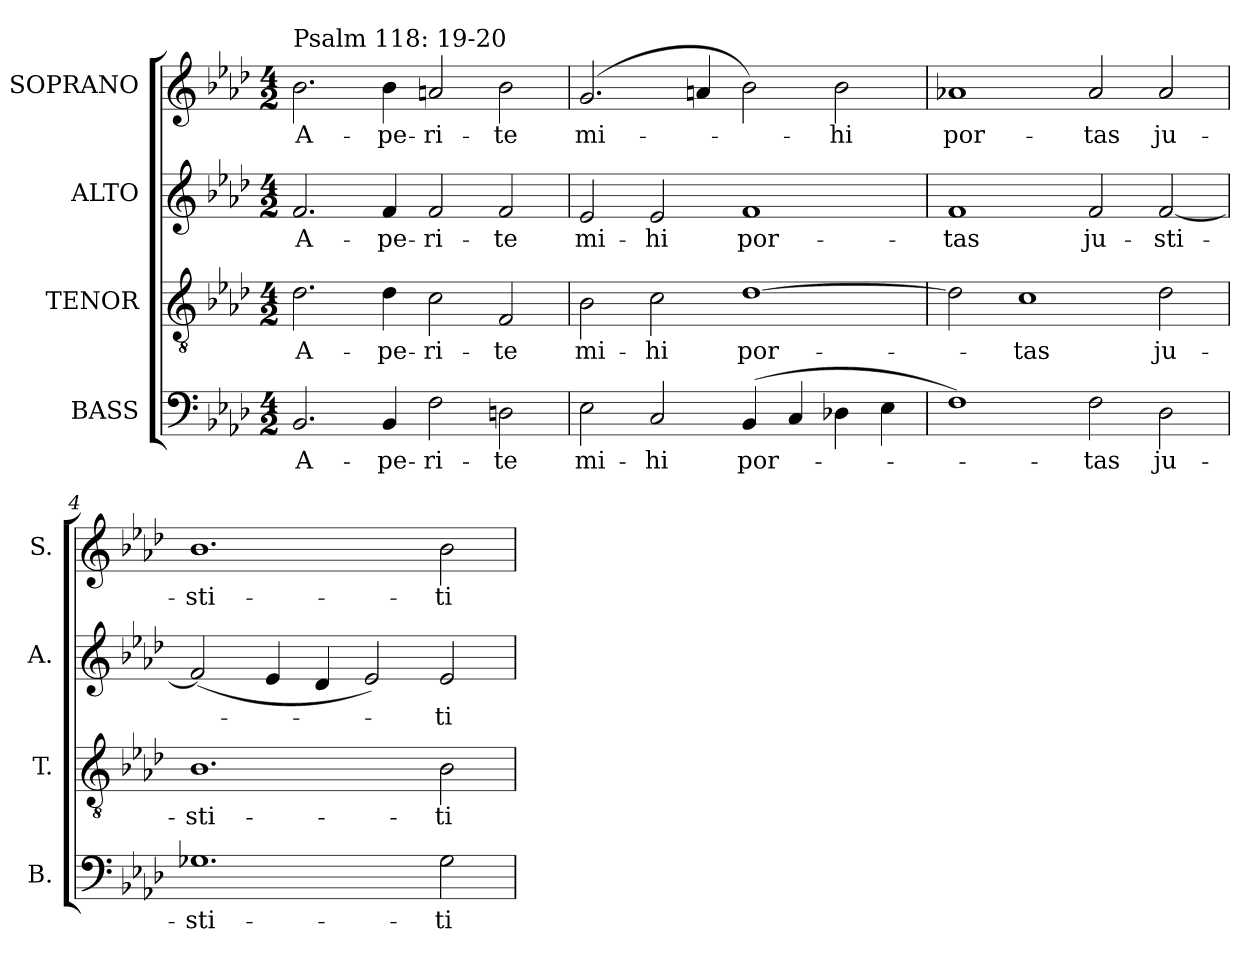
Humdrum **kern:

**kern	**text	**kern	**text	**kern	**text	**kern	**text
*part4	*part4	*part3	*part3	*part2	*part2	*part1	*part1
*staff4	*staff4	*staff3	*staff3	*staff2	*staff2	*staff1	*staff1
*I"BASS	*	*I"TENOR	*	*I"ALTO	*	*I"SOPRANO	*
*I'B.	*	*I'T.	*	*I'A.	*	*I'S.	*
!!LO:PB:g=z
*clefF4	*	*clefGv2	*	*clefG2	*	*clefG2	*
*	*	*ITrd7c12	*	*	*	*	*
*k[b-e-a-d-]	*	*k[b-e-a-d-]	*	*k[b-e-a-d-]	*	*k[b-e-a-d-]	*
*A-:	*	*A-:	*	*A-:	*	*A-:	*
*M4/2	*	*M4/2	*	*M4/2	*	*M4/2	*
*MM144	*	*MM144	*	*MM144	*	*MM144	*
=1	=1	=1	=1	=1	=1	=1	=1
!	!LO:LY:b:color=#000000	!	!	!	!	!	!
!	!	!	!LO:LY:b:color=#000000	!	!	!	!
!	!	!	!	!	!LO:LY:b:color=#000000	!	!
!	!	!	!	!	!	!LO:TX:a:t=Psalm 118&colon; 19-20	!
!	!	!	!	!	!	!	!LO:LY:b:color=#000000
2.BB-i/	A-	2.D-i\	A-	2.fi/	A-	2.b-i\	A-
!	!LO:LY:b:color=#000000	!	!	!	!	!	!
!	!	!	!LO:LY:b:color=#000000	!	!	!	!
!	!	!	!	!	!LO:LY:b:color=#000000	!	!
!	!	!	!	!	!	!	!LO:LY:b:color=#000000
4BB-i/	-pe-	4D-i\	-pe-	4fi/	-pe-	4b-i\	-pe-
!	!LO:LY:b:color=#000000	!	!	!	!	!	!
!	!	!	!LO:LY:b:color=#000000	!	!	!	!
!	!	!	!	!	!LO:LY:b:color=#000000	!	!
!	!	!	!	!	!	!	!LO:LY:b:color=#000000
2Fi\	-ri-	2Ci\	-ri-	2fi/	-ri-	2ani/	-ri-
!	!LO:LY:b:color=#000000	!	!	!	!	!	!
!	!	!	!LO:LY:b:color=#000000	!	!	!	!
!	!	!	!	!	!LO:LY:b:color=#000000	!	!
!	!	!	!	!	!	!	!LO:LY:b:color=#000000
2Dni\	-te	2FFi/	-te	2fi/	-te	2b-i\	-te
=2	=2	=2	=2	=2	=2	=2	=2
!	!LO:LY:b:color=#000000	!	!	!	!	!	!
!	!	!	!LO:LY:b:color=#000000	!	!	!	!
!	!	!	!	!	!LO:LY:b:color=#000000	!	!
!	!	!	!	!	!	!	!LO:LY:b:color=#000000
2E-i\	mi-	2BB-i\	mi-	2e-i/	mi-	(2.gi/	mi-
!	!LO:LY:b:color=#000000	!	!	!	!	!	!
!	!	!	!LO:LY:b:color=#000000	!	!	!	!
!	!	!	!	!	!LO:LY:b:color=#000000	!	!
2Ci/	-hi	2Ci\	-hi	2e-i/	-hi	.	.
.	.	.	.	.	.	4ani/	.
!	!LO:LY:b:color=#000000	!	!	!	!	!	!
!	!	!	!LO:LY:b:color=#000000	!	!	!	!
!	!	!	!	!	!LO:LY:b:color=#000000	!	!
(4BB-i/	por-	[1D-i	por-	1fi	por-	2b-i\)	.
4Ci/	.	.	.	.	.	.	.
!	!	!	!	!	!	!	!LO:LY:b:color=#000000
4D-Xi\	.	.	.	.	.	2b-i\	-hi
4E-i\	.	.	.	.	.	.	.
=3	=3	=3	=3	=3	=3	=3	=3
!	!	!	!	!	!LO:LY:b:color=#000000	!	!
!	!	!	!	!	!	!	!LO:LY:b:color=#000000
1Fi)	.	2D-i\]	.	1fi	-tas	1a-Xi	por-
!	!	!	!LO:LY:b:color=#000000	!	!	!	!
.	.	1Ci	-tas	.	.	.	.
!	!LO:LY:b:color=#000000	!	!	!	!	!	!
!	!	!	!	!	!LO:LY:b:color=#000000	!	!
!	!	!	!	!	!	!	!LO:LY:b:color=#000000
2Fi\	-tas	.	.	2fi/	ju-	2a-i/	-tas
!	!LO:LY:b:color=#000000	!	!	!	!	!	!
!	!	!	!LO:LY:b:color=#000000	!	!	!	!
!	!	!	!	!	!LO:LY:b:color=#000000	!	!
!	!	!	!	!	!	!	!LO:LY:b:color=#000000
2D-i\	ju-	2D-i\	ju-	[2fi/	-sti-	2a-i/	ju-
=4	=4	=4	=4	=4	=4	=4	=4
!	!LO:LY:b:color=#000000	!	!	!	!	!	!
!	!	!	!LO:LY:b:color=#000000	!	!	!	!
!	!	!	!	!	!	!	!LO:LY:b:color=#000000
1.G-Xi	-sti-	1.BB-i	-sti-	(2fi/]	.	1.b-i	-sti-
.	.	.	.	4e-i/	.	.	.
.	.	.	.	4d-i/	.	.	.
.	.	.	.	2e-i/)	.	.	.
!	!LO:LY:b:color=#000000	!	!	!	!	!	!
!	!	!	!LO:LY:b:color=#000000	!	!	!	!
!	!	!	!	!	!LO:LY:b:color=#000000	!	!
!	!	!	!	!	!	!	!LO:LY:b:color=#000000
2G-i\	-ti-	2BB-i\	-ti-	2e-i/	-ti-	2b-i\	-ti-
=	=	=	=	=	=	=	=
*-	*-	*-	*-	*-	*-	*-	*-
